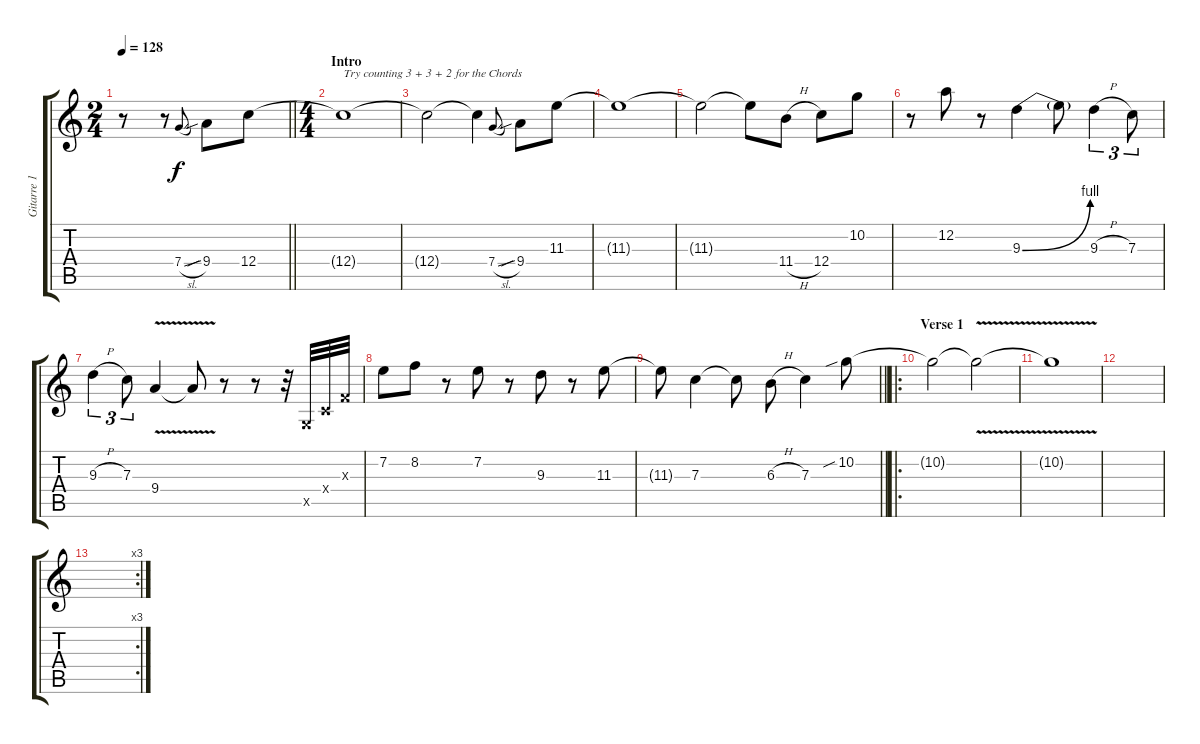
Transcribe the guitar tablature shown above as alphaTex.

\track ("Gitarre 1" "Gitarre 1") {instrument electricguitarclean}
\staff {score tabs}
\tuning (D4 A3 F3 C3 G2 C2) {hide}
\ts (2 4)
\tempo 128
\clef g2
\barLineRight lightlight
\ks c
r.8{dy f instrument electricguitarclean} r.8 7.4{sl}.8{gr onbeat} 9.4{sib}.8 12.4.8 |
\ts (4 4)
\section ("" "Intro")
12.4{t}.1{txt "Try counting 3 + 3 + 2 for the Chords"} |
12.4{t}.2 12.4{t}.4 7.4{sl}.8{gr onbeat} 9.4{sib}.8 11.3.8 |
11.3{t}.1 |
11.3{t}.2 11.3{t}.8 11.4{h}.8 12.4.8 10.2.8 |
r.8 12.2.8 r.8 9.3{be (bend 0 0 60 4)}.4 9.3{t}.8 9.3{h}.4{tu (3 2)} 7.3.8{tu (3 2)} |
9.3{h}.4{tu (3 2)} 7.3.8{tu (3 2)} 9.4{v}.4 9.4{t}.8 r.8 r.8 r.32 0.5{x}.32 0.4{x}.32 0.3{x}.32 |
7.2.8 8.2.8 r.8 7.2.8 r.8 9.3.8 r.8 11.3.8 |
\barLineRight lightlight
11.3{t}.8 7.3.4 7.3{t}.8 6.3{h}.8 7.3.4 10.2{sib}.8 |
\ro
\section ("" "Verse 1")
10.2{t}.2 10.2{v t}.2 |
10.2{t}.1 |
|
\rc 3
